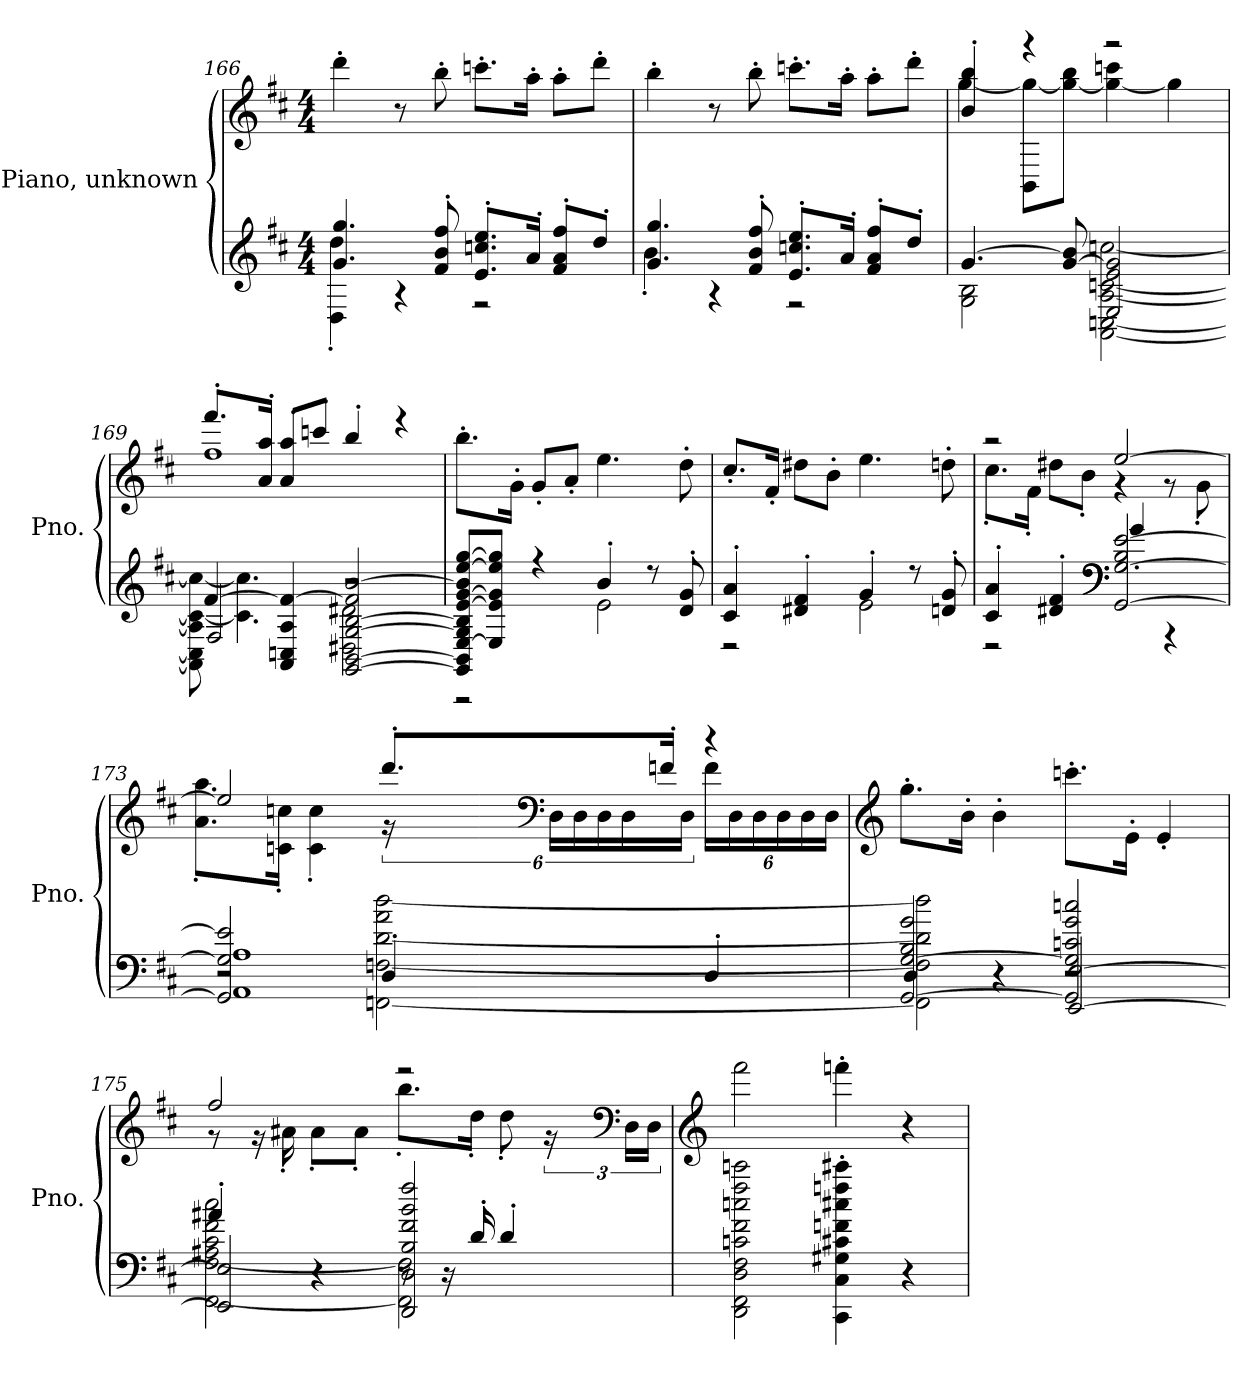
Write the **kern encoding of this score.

**kern	**kern
*part1	*part1
*staff2	*staff1
*I"Piano, unknown	*
*I'Pno.	*
*clefG2	*clefG2
*k[f#c#]	*k[f#c#]
*M4/4	*M4/4
=166	=166
*^	*
4.g/ 4.gg/	4D\' 4dd\'	4ddd'\
.	4r	8r
8f#/' 8b/' 8ff#/'	.	8bb'\
8.e/' 8.ccn/' 8.ee/'L	2r	8.cccn'\L
16a'/Jk	.	16aa'\Jk
8f#/' 8a/' 8ff#/'L	.	8aa'\L
8dd'/J	.	8ddd'\J
=167	=167	=167
4.g/ 4.gg/	4b'\	4bb'\
.	4r	8r
8f#/' 8b/' 8ff#/'	.	8bb'\
8.e/' 8.ccn/' 8.ee/'L	2r	8.cccn'\L
16a'/Jk	.	16aa'\Jk
8f#/' 8a/' 8ff#/'L	.	8aa'\L
8dd'/J	.	8ddd'\J
!!LO:LB:g=z
=168	=168	=168
*	*	*^
[4.g/	2G\ 2B\	4b/' 4bb/'	[4gg\
.	.	4r	8BB\ 8gg\_L
8g/_ 8b/	.	.	8gg\_ 8bb\J
2E/ 2e/ 2g/]	[2AA\ [2Cn\ [2A\ [2cn\ [2ccn\	2r	4gg\_ 4cccn\
.	.	.	4gg\]
=169	=169	=169	=169
*	*^	*	*
[4f#/	8AA\] 8C\] 8A\] 8c\_ 8cc\_	2F#/	8.fff#'/L	1ff#
.	4.c\] 4.cc\]	.	.	.
.	.	.	16a/' 16aa/'Jk	.
4AA/ 4Cn/ 4A/ 4f#/_	.	.	8a/' 8aa/'L	.
.	.	.	8cccn'/J	.
[2GG/ [2BB/ [2G/ [2B/ 2f#/] [2b/	2D#X\ 2d#X\	2r	4bb'/	.
.	.	.	4r	.
*	*v	*v	*	*
*	*	*v	*v
=170	=170	=170
8GG/] 8BB/] [8E/ 8G/] 8B/] [8e/ [8g/ 8b/] [8ee/ [8gg/L	2r	8.bb'\L
8E/] 8e/] 8g/] 8ee/] 8gg/]J	.	.
.	.	16g'\Jk
4r	.	8g'/L
.	.	8a'/J
4b'/	2e\	4.ee\
8r	.	.
8d/' 8g/'	.	8dd'\
=171	=171	=171
4c#/' 4a/'	2r	8.cc#'/L
.	.	16f#'/Jk
4d#X/' 4f#/'	.	8dd#X\L
.	.	8b'\J
4g'/	2e\	4.ee\
8r	.	.
8dn/' 8g/'	.	8ddn'\
!!LO:LB:g=z
=172	=172	=172
*	*	*^
4c#/' 4a/'	2r	2r	8.cc#'\L
.	.	.	16f#'\Jk
4d#X/' 4f#/'	.	.	8dd#X\L
.	.	.	8b'\J
*clefF4	*	*	*
[2GG/ [2G/ 2B/ [2e/	4g'/	[2ee/	4r
.	4r	.	8r
.	.	.	8g'\
=173	=173	=173	=173
*	*^	*	*
2GG/] 2G/] 2e/]	2r	1AA 1A	2ee/]	8.a\' 8.aa\'L
.	.	.	.	16cn\' 16ccn\'Jk
.	.	.	.	4c\' 4cc\'
4D'/	[2FFn\ [2Fn\ [2d\ 2a\ [2dd\	.	8.ddd'/L	24r
*	*	*	*clefF4	*
.	.	.	.	24D\LL
.	.	.	.	24D\
*	*	*	*	*Xbrackettup
.	.	.	.	24D\
.	.	.	.	24D\
.	.	.	16fn'/Jk	.
.	.	.	.	24D\JJ
4D'/	.	.	4r	24f\LL
.	.	.	.	24D\
.	.	.	.	24D\
.	.	.	.	24D\
.	.	.	.	24D\
.	.	.	.	24D\JJ
*	*	*	*v	*v
=174	=174	=174	=174
*	*	*	*clefG2
[2GG/ [2G/ 2B/ 2g/	2FF\] 2F\] 2d\] 2dd\]	4D/	8.gg'\L
.	.	.	16b'\Jk
.	.	4r	4b'\
2GG/] 2G/] 2cn/ 2g/ 2ccn/	2r	[2EE/ [2E/	8.cccn'\L
.	.	.	16e'\Jk
.	.	.	4e'/
!!LO:LB:g=z
=175	=175	=175	=175
*	*	*	*^
4a#X'/	[2FF#\ [2F#\ 2A#X\ 2c#\ 2f#\ 2cc#\	2EE/] 2E/]	2ff#/	8r
.	.	.	.	16r
.	.	.	.	16a#X'\
4r	.	.	.	8a#'\L
.	.	.	.	8a#'\J
8r	2FF#\] 2F#\]	2DD/ 2D/ 2B/ 2f#/ 2b/ 2ff#/	2r	8.bb'\L
16r	.	.	.	.
16d'/	.	.	.	16dd'\Jk
4d'/	.	.	.	8dd'\
*	*	*	*	*brackettup
.	.	.	.	24r
*	*	*	*clefF4	*
.	.	.	.	24D\LL
.	.	.	.	24D\JJ
*v	*v	*v	*	*
*	*v	*v
=176	=176
*	*clefG2
2DD\ 2FF#\ 2D\ 2F#\ 2cn\ 2f#\ 2ccn\ 2ff#\ 2cccn\	2fff#\
4CC#\' 4C#\' 4G#X\' 4c#X\' 4fn\' 4cc#X\' 4ffn\' 4ccc#X\'	4fffn'\
4r	4r
=	=
*-	*-
